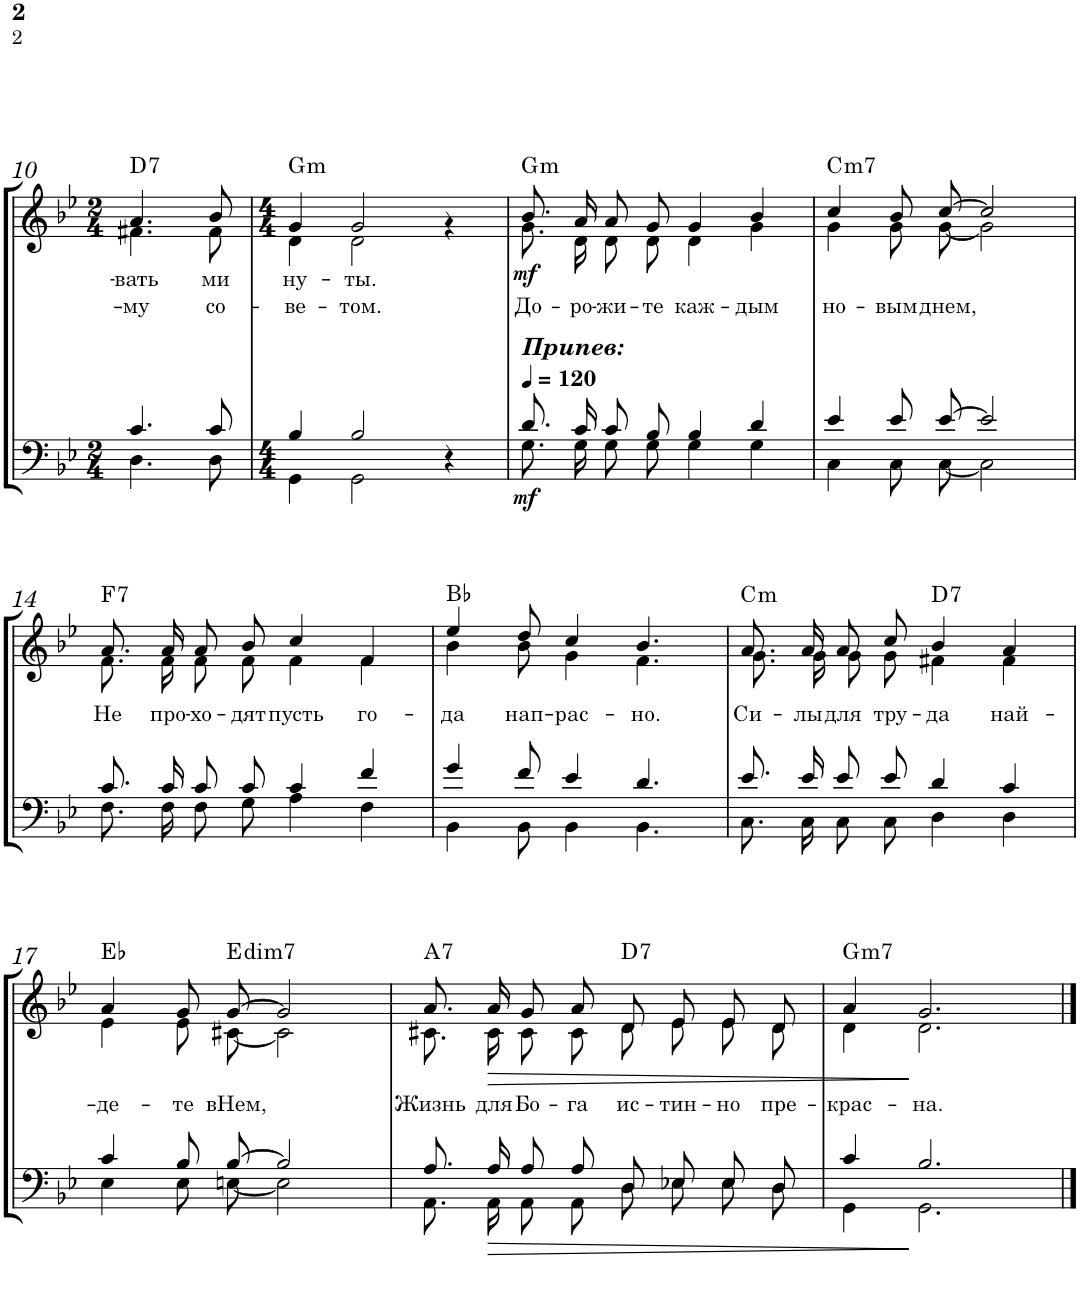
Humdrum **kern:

**kern	**dynam	**kern	**text	**text	**dynam	**harte
*part2	*part2	*part1	*part1	*part1	*part1	*part1
*staff2	*staff2	*staff1	*staff1	*staff1	*staff1	*
*I"P2	*	*I"P1	*	*	*	*
!!LO:PB:g=z
*clefF4	*	*clefG2	*	*	*	*
*k[b-e-]	*	*k[b-e-]	*	*	*	*
*g:	*	*g:	*	*	*	*
*M2/4	*	*M2/4	*	*	*	*
=10	=10	=10	=10	=10	=10	=10
*^	*	*	*	*	*	*
!	!	!	!	!LO:LY:b	!LO:LY:b	!	!LO:H:kt=7
*	*	*	*^	*	*	*	*
4.c/	4.D\	.	4.a/	4.f#X\	-вать	-му	.	D:7
!	!	!	!	!	!LO:LY:b	!LO:LY:b	!	!
8c/	8D\	.	8b-/	8f#\	ми	со-	.	.
=11	=11	=11	=11	=11	=11	=11	=11	=11
*M4/4	*	*	*M4/4	*	*	*	*	*
!	!	!	!	!	!LO:LY:b	!LO:LY:b	!	!LO:H:kt=m
4B-/	4GG\	.	4g/	4d\	ну-	ве-	.	G:min
!	!	!	!	!	!LO:LY:b	!LO:LY:b	!	!
2B-/	2GG\	.	2g/	2d\	-ты.	-том.	.	.
4r	4ryy	.	4ryy	4r	.	.	.	.
=12	=12	=12	=12	=12	=12	=12	=12	=12
*	*	*	*MM120	*	*	*	*	*
!	!	!	!LO:TX:b:Bi:t=Припев&colon;	!	!	!	!	!
!	!	!LO:DY:b	!	!	!	!LO:LY:b	!LO:DY:b	!LO:H:kt=m
8.d/L	8.G\L	mf	8.b-/L	8.g\L	.	До-	mf	G:min
!	!	!	!	!	!	!LO:LY:b	!	!
16c/Jk	16G\Jk	.	16a/Jk	16d\Jk	.	-ро-	.	.
!	!	!	!	!	!	!LO:LY:b	!	!
8c/L	8G\L	.	8a/L	8d\L	.	-жи-	.	.
!	!	!	!	!	!	!LO:LY:b	!	!
8B-/J	8G\J	.	8g/J	8d\J	.	-те	.	.
!	!	!	!	!	!	!LO:LY:b	!	!
4B-/	4G\	.	4g/	4d\	.	каж-	.	.
!	!	!	!	!	!	!LO:LY:b	!	!
4d/	4G\	.	4b-/	4g\	.	-дым	.	.
=13	=13	=13	=13	=13	=13	=13	=13	=13
!	!	!	!	!	!	!LO:LY:b	!	!LO:H:kt=m7
4e-/	4C\	.	4cc/	4g\	.	но-	.	C:min7
!	!	!	!	!	!	!LO:LY:b	!	!
8e-/L	8C\L	.	8b-/L	8g\L	.	-вым	.	.
!	!	!	!	!	!	!LO:LY:b	!	!
[>8e-/J	[<8C\J	.	[>8cc/J	[<8g\J	.	днем,	.	.
2e-/]	2C\]	.	2cc/]	2g\]	.	.	.	.
!!LO:LB:g=z	!!
=14	=14	=14	=14	=14	=14	=14	=14	=14
!	!	!	!	!	!	!LO:LY:b	!	!LO:H:kt=7
8.c/L	8.F\L	.	8.a/L	8.f\L	.	Не	.	F:7
!	!	!	!	!	!	!LO:LY:b	!	!
16c/Jk	16F\Jk	.	16a/Jk	16f\Jk	.	про-	.	.
!	!	!	!	!	!	!LO:LY:b	!	!
8c/L	8F\L	.	8a/L	8f\L	.	-хо-	.	.
!	!	!	!	!	!	!LO:LY:b	!	!
8c/J	8G\J	.	8b-/J	8f\J	.	-дят	.	.
!	!	!	!	!	!	!LO:LY:b	!	!
4c/	4A\	.	4cc/	4f\	.	пусть	.	.
!	!	!	!	!	!	!LO:LY:b	!	!
4f/	4F\	.	4f/	4f\	.	го-	.	.
=15	=15	=15	=15	=15	=15	=15	=15	=15
!	!	!	!	!	!	!LO:LY:b	!	!
4g/	4BB-\	.	4ee-/	4b-\	.	-да	.	Bb:maj
!	!	!	!	!	!	!LO:LY:b	!	!
8f/	8BB-\	.	8dd/	8b-\	.	нап-	.	.
!	!	!	!	!	!	!LO:LY:b	!	!
4e-/	4BB-\	.	4cc/	4g\	.	-рас-	.	.
!	!	!	!	!	!	!LO:LY:b	!	!
4.d/	4.BB-\	.	4.b-/	4.f\	.	-но.	.	.
=16	=16	=16	=16	=16	=16	=16	=16	=16
!	!	!	!	!	!	!LO:LY:b	!	!LO:H:kt=m
8.e-/L	8.C\L	.	8.a/L	8.g\L	.	Си-	.	C:min
!	!	!	!	!	!	!LO:LY:b	!	!
16e-/Jk	16C\Jk	.	16a/Jk	16g\Jk	.	-лы	.	.
!	!	!	!	!	!	!LO:LY:b	!	!
8e-/L	8C\L	.	8a/L	8g\L	.	для	.	.
!	!	!	!	!	!	!LO:LY:b	!	!
8e-/J	8C\J	.	8cc/J	8g\J	.	тру-	.	.
!	!	!	!	!	!	!LO:LY:b	!	!LO:H:kt=7
4d/	4D\	.	4b-/	4f#X\	.	-да	.	D:7
!	!	!	!	!	!	!LO:LY:b	!	!
4c/	4D\	.	4a/	4f#\	.	най-	.	.
!!LO:LB:g=z	!!
=17	=17	=17	=17	=17	=17	=17	=17	=17
!	!	!	!	!	!	!LO:LY:b	!	!
4c/	4E-\	.	4a/	4e-\	.	-де-	.	Eb:maj
!	!	!	!	!	!	!LO:LY:b	!	!
8B-/L	8E-\L	.	8g/L	8e-\L	.	-те	.	.
!	!	!	!	!	!	!LO:LY:b	!	!LO:H:kt=dim7
[>8B-/J	[<8En\J	.	[>8g/J	[<8c#X\J	.	вНем,	.	E:dim7
2B-/]	2E\]	.	2g/]	2c#\]	.	.	.	.
=18	=18	=18	=18	=18	=18	=18	=18	=18
!	!	!	!	!	!	!LO:LY:b	!	!LO:H:kt=7
8.A/L	8.AA\L	.	8.a/L	8.c#X\L	.	Жизнь	.	A:7
!	!	!LO:HP:b	!	!	!	!LO:LY:b	!LO:HP:b	!
16A/Jk	16AA\Jk	>	16a/Jk	16c#\Jk	.	для	>	.
!	!	!	!	!	!	!LO:LY:b	!	!
8A/L	8AA\L	.	8g/L	8c#\L	.	Бо-	.	.
!	!	!	!	!	!	!LO:LY:b	!	!
8A/J	8AA\J	.	8a/J	8c#\J	.	-га	.	.
!	!	!	!	!	!	!LO:LY:b	!	!LO:H:kt=7
8D/L	8D\L	.	8d/L	8d\L	.	ис-	.	D:7
!	!	!	!	!	!	!LO:LY:b	!	!
8E-X/J	8E-\J	.	8e-/J	8e-\J	.	-тин-	.	.
!	!	!	!	!	!	!LO:LY:b	!	!
8E-/L	8E-\L	.	8e-/L	8e-\L	.	-но	.	.
!	!	!	!	!	!	!LO:LY:b	!	!
8D/J	8D\J	.	8d/J	8d\J	.	пре-	.	.
=19	=19	=19	=19	=19	=19	=19	=19	=19
!	!	!	!	!	!	!LO:LY:b	!	!LO:H:kt=m7
4c/	4GG\	.	4a/	4d\	.	-крас-	.	G:min7
!	!	!	!	!	!	!LO:LY:b	!	!
2.B-/	2.GG\	]	2.g/	2.d\	.	-на.	]	.
*v	*v	*	*	*	*	*	*	*
*	*	*v	*v	*	*	*	*
==	==	==	==	==	==	==
*-	*-	*-	*-	*-	*-	*-
